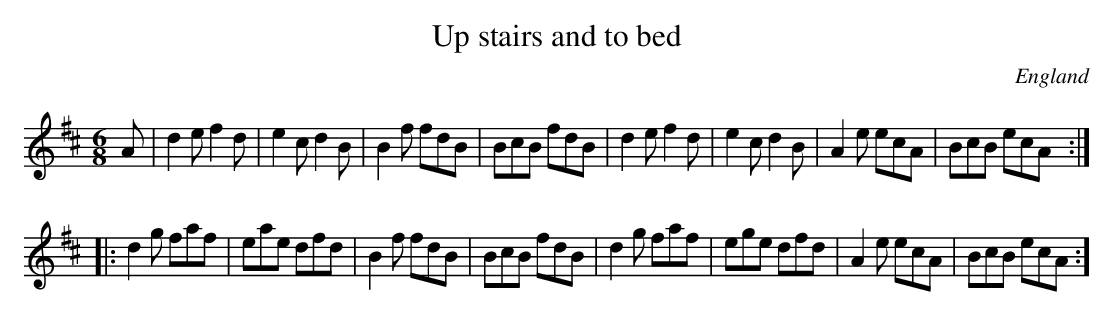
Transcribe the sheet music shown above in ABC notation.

X:1
T:Up stairs and to bed
O:England
M:6/8
K:D
A |\
d2e f2d | e2c d2B | B2f fdB | BcB fdB | d2e f2d | e2c d2B | A2e ecA | BcB ecA ::
d2g faf | eae dfd | B2f fdB | BcB fdB | d2g faf | ege dfd | A2e ecA | BcB ecA :]
